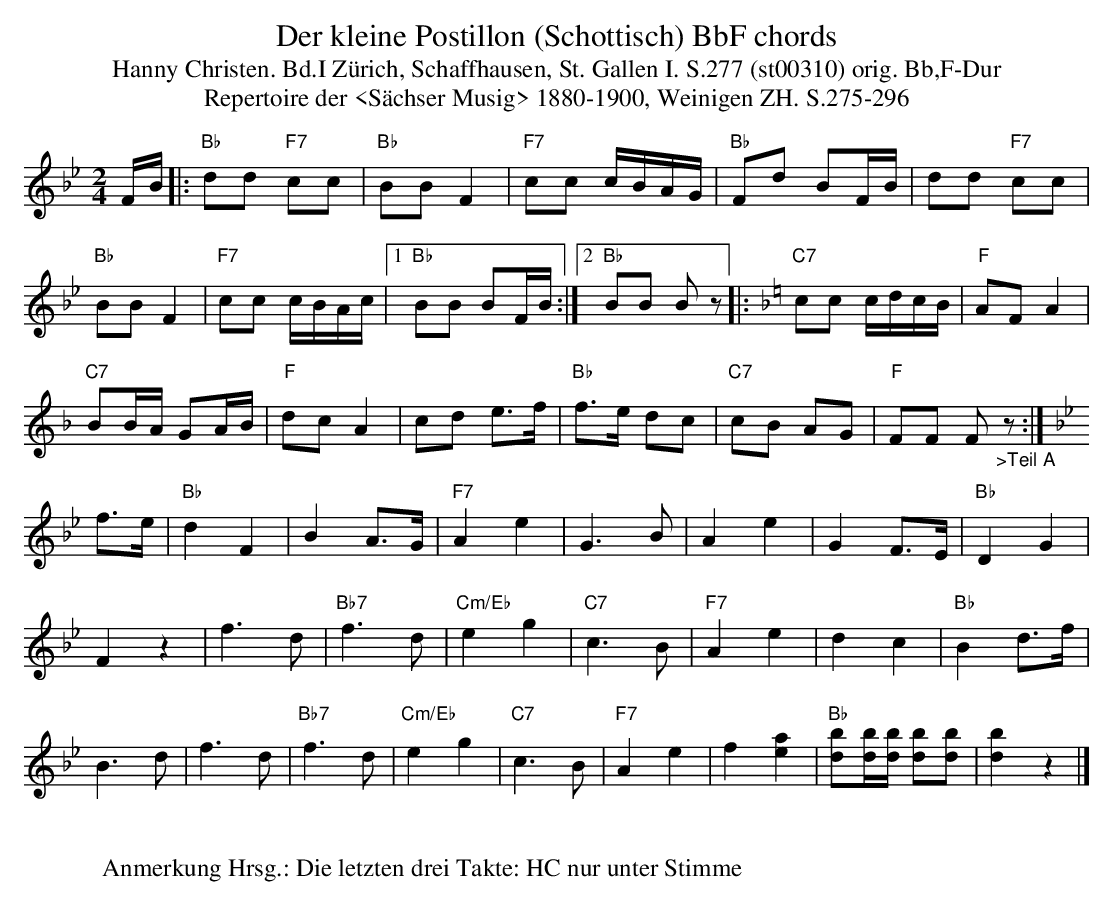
X:1
T: Der kleine Postillon (Schottisch) BbF chords
T:Hanny Christen. Bd.I Zürich, Schaffhausen, St. Gallen I. S.277 (st00310) orig. Bb,F-Dur
T: Repertoire der <S\"achser Musig> 1880-1900, Weinigen ZH. S.275-296
M:2/4
L:1/8
K:Bb %%MIDI gchordon
F/B/ |: "Bb"dd "F7"cc | "Bb"BB F2 | "F7"cc c/B/A/G/ | "Bb"Fd BF/B/ | dd "F7"cc |
"Bb"BBF2 | "F7"cc c/B/A/c/ |1 "Bb"BB BF/B/ :|2 "Bb"BB Bz |: [K:F] "C7"cc c/d/c/B/ | "F"AFA2 |
"C7"BB/A/ GA/B/ | "F"dcA2 | cd e>f | "Bb"f>e dc | "C7"cB AG | "F"FF F"_>Teil A"z :| [K:Bb]
f>e | "Bb"d2F2 | B2A>G | "F7"A2e2 | G3B | A2e2 | G2F>E | "Bb"D2G2 |
 F2z2 | f3d | "Bb7"f3d | "Cm/Eb"e2g2 | "C7"c3B | "F7"A2e2 | d2c2 | "Bb"B2d>f |
B3d | f3d | "Bb7"f3d | "Cm/Eb"e2g2 | "C7"c3B | "F7"A2e2 | f2[ea]2 | "Bb"[db][d/b/][d/b/] [db][db] | [d2b2] z2 |]
W:
W: Anmerkung Hrsg.: Die letzten drei Takte: HC nur unter Stimme
